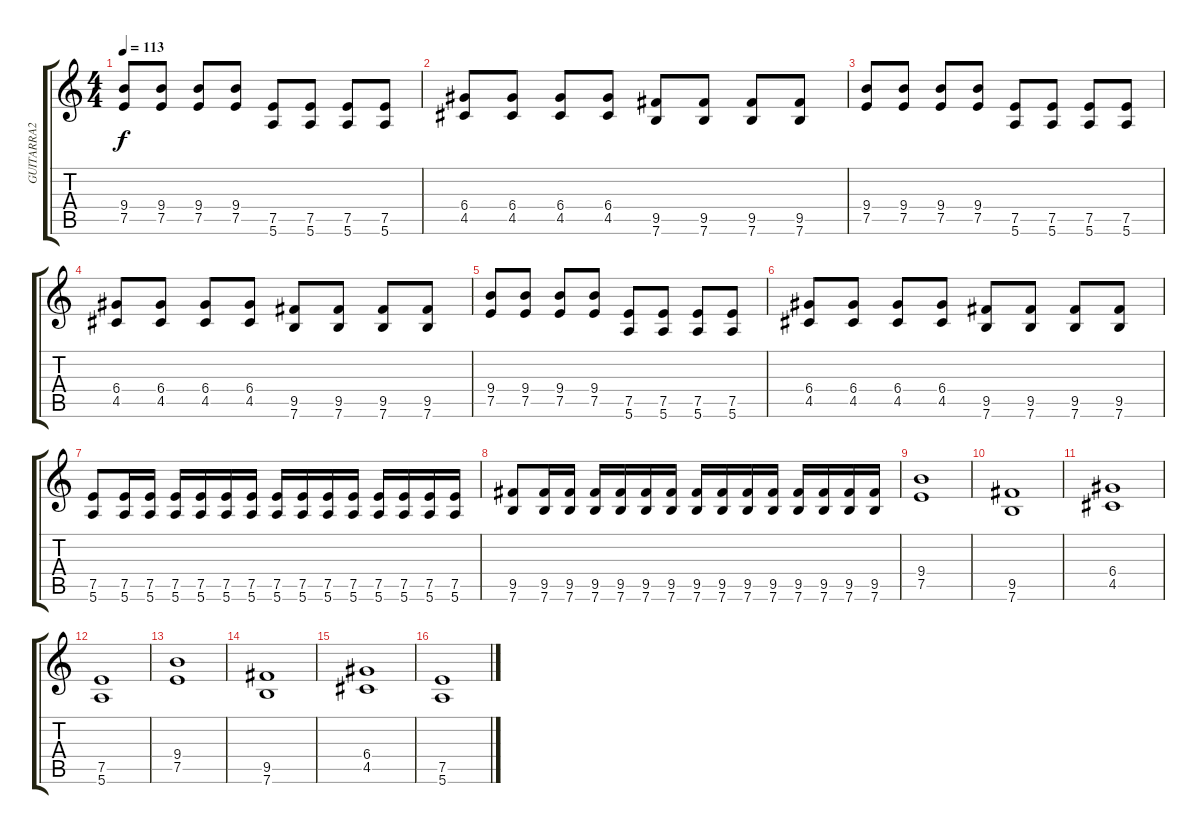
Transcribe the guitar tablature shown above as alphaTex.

\track ("GUITARRA2" "GUITARRA2") {instrument distortionguitar}
\staff {score tabs}
\tuning (E4 B3 G3 D3 A2 E2) {hide}
\ts (4 4)
\tempo 113
\clef g2
\ks c
(9.4 7.5).8{dy f} (9.4 7.5).8 (9.4 7.5).8 (9.4 7.5).8 (7.5 5.6).8 (7.5 5.6).8 (7.5 5.6).8 (7.5 5.6).8 |
(6.4 4.5).8 (6.4 4.5).8 (6.4 4.5).8 (6.4 4.5).8 (9.5 7.6).8 (9.5 7.6).8 (9.5 7.6).8 (9.5 7.6).8 |
(9.4 7.5).8 (9.4 7.5).8 (9.4 7.5).8 (9.4 7.5).8 (7.5 5.6).8 (7.5 5.6).8 (7.5 5.6).8 (7.5 5.6).8 |
(6.4 4.5).8 (6.4 4.5).8 (6.4 4.5).8 (6.4 4.5).8 (9.5 7.6).8 (9.5 7.6).8 (9.5 7.6).8 (9.5 7.6).8 |
(9.4 7.5).8 (9.4 7.5).8 (9.4 7.5).8 (9.4 7.5).8 (7.5 5.6).8 (7.5 5.6).8 (7.5 5.6).8 (7.5 5.6).8 |
(6.4 4.5).8 (6.4 4.5).8 (6.4 4.5).8 (6.4 4.5).8 (9.5 7.6).8 (9.5 7.6).8 (9.5 7.6).8 (9.5 7.6).8 |
(7.5 5.6).8 (7.5 5.6).16 (7.5 5.6).16 (7.5 5.6).16 (7.5 5.6).16 (7.5 5.6).16 (7.5 5.6).16 (7.5 5.6).16 (7.5 5.6).16 (7.5 5.6).16 (7.5 5.6).16 (7.5 5.6).16 (7.5 5.6).16 (7.5 5.6).16 (7.5 5.6).16 |
(9.5 7.6).8 (9.5 7.6).16 (9.5 7.6).16 (9.5 7.6).16 (9.5 7.6).16 (9.5 7.6).16 (9.5 7.6).16 (9.5 7.6).16 (9.5 7.6).16 (9.5 7.6).16 (9.5 7.6).16 (9.5 7.6).16 (9.5 7.6).16 (9.5 7.6).16 (9.5 7.6).16 |
(9.4 7.5).1 |
(9.5 7.6).1 |
(6.4 4.5).1 |
(7.5 5.6).1 |
(9.4 7.5).1 |
(9.5 7.6).1 |
(6.4 4.5).1 |
(7.5 5.6).1
